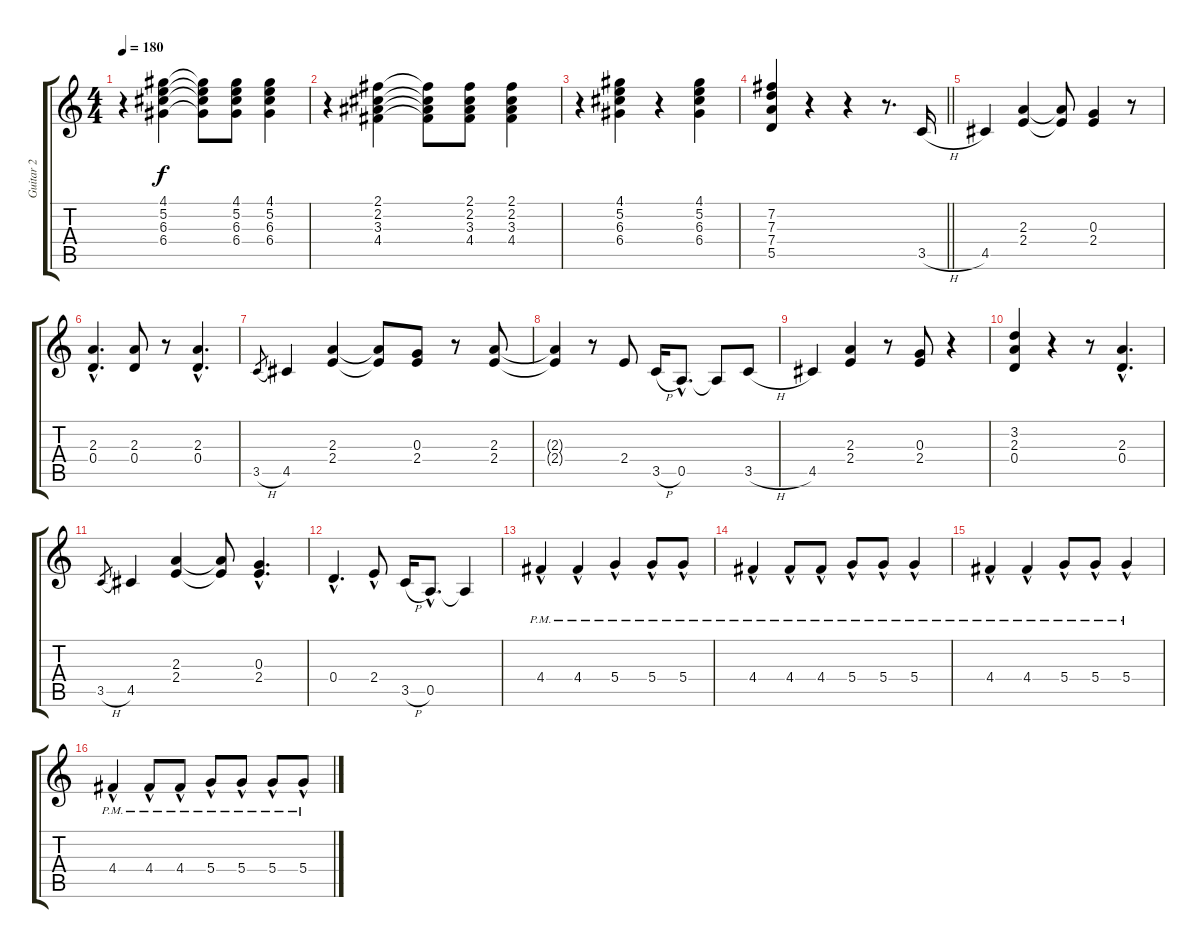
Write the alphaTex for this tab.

\track ("Guitar 2" "Guitar 2") {instrument acousticguitarnylon}
\staff {score tabs}
\tuning (E4 B3 G3 D3 A2 E2) {hide}
\ts (4 4)
\tempo 180
\clef g2
\ks c
r.4{dy f} (4.1 5.2 6.3 6.4).4 (4.1{t} 5.2{t} 6.3{t} 6.4{t}).8 (4.1 5.2 6.3 6.4).8 (4.1 5.2 6.3 6.4).4 |
r.4 (2.1 2.2 3.3 4.4).4 (2.1{t} 2.2{t} 3.3{t} 4.4{t}).8 (2.1 2.2 3.3 4.4).8 (2.1 2.2 3.3 4.4).4 |
r.4 (4.1 5.2 6.3 6.4).4 r.4 (4.1 5.2 6.3 6.4).4 |
\barLineRight lightlight
(7.2 7.3 7.4 5.5).4 r.4 r.4 r.8{d} 3.5{h}.16 |
4.5.4 (2.3 2.4).4 (2.3{t} 2.4{t}).8 (0.3 2.4).4 r.8 |
(2.3{hac} 0.4{hac}).4{d} (2.3 0.4).8 r.8 (2.3{hac} 0.4{hac}).4{d} |
3.5{h}.8{gr} 4.5.4 (2.3 2.4).4 (2.3{t} 2.4{t}).8 (0.3 2.4).8 r.8 (2.3 2.4).8 |
(2.3{t} 2.4{t}).4 r.8 2.4.8 3.5{h}.16 0.5{hac}.8{d} 0.5{t}.8 3.5{h}.8 |
4.5.4 (2.3 2.4).4 r.8 (0.3 2.4).8 r.4 |
(3.2 2.3 0.4).4 r.4 r.8 (2.3{hac} 0.4{hac}).4{d} |
3.5{h}.8{gr} 4.5.4 (2.3 2.4).4 (2.3{t} 2.4{t}).8 (0.3{hac} 2.4{hac}).4{d} |
0.4{hac}.4{d} 2.4{hac}.8 3.5{h}.16 0.5{hac}.8{d} 0.5{t}.4 |
4.4{hac pm}.4 4.4{hac pm}.4 5.4{hac pm}.4 5.4{hac pm}.8 5.4{hac pm}.8 |
4.4{hac pm}.4 4.4{hac pm}.8 4.4{hac pm}.8 5.4{hac pm}.8 5.4{hac pm}.8 5.4{hac pm}.4 |
4.4{hac pm}.4 4.4{hac pm}.4 5.4{hac pm}.8 5.4{hac pm}.8 5.4{hac pm}.4 |
4.4{hac pm}.4 4.4{hac pm}.8 4.4{hac pm}.8 5.4{hac pm}.8 5.4{hac pm}.8 5.4{hac pm}.8 5.4{hac pm}.8
